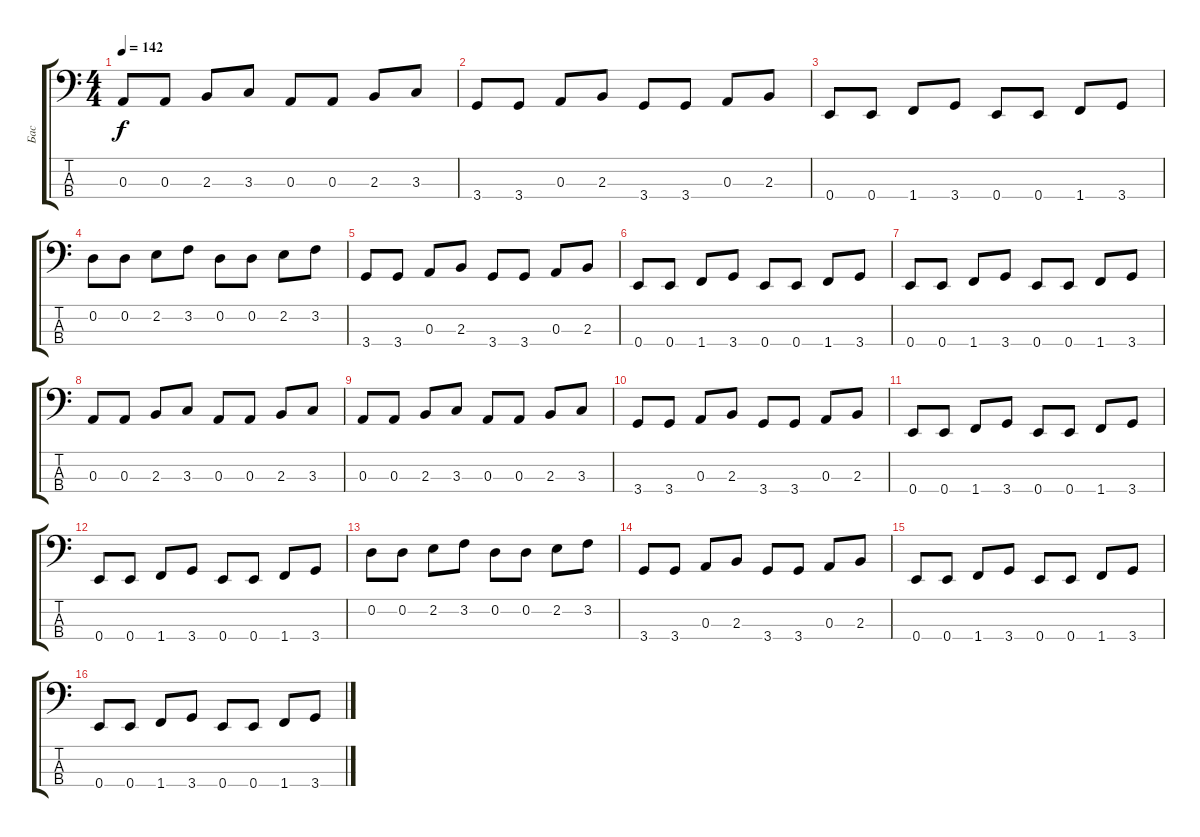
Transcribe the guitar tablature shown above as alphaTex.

\track ("Бас" "Бас") {instrument synthbass2}
\staff {score tabs}
\tuning (G2 D2 A1 E1) {hide}
\ts (4 4)
\tempo 142
\clef f4
\ks c
0.3.8{dy f} 0.3.8 2.3.8 3.3.8 0.3.8 0.3.8 2.3.8 3.3.8 |
3.4.8 3.4.8 0.3.8 2.3.8 3.4.8 3.4.8 0.3.8 2.3.8 |
0.4.8 0.4.8 1.4.8 3.4.8 0.4.8 0.4.8 1.4.8 3.4.8 |
0.2.8 0.2.8 2.2.8 3.2.8 0.2.8 0.2.8 2.2.8 3.2.8 |
3.4.8 3.4.8 0.3.8 2.3.8 3.4.8 3.4.8 0.3.8 2.3.8 |
0.4.8 0.4.8 1.4.8 3.4.8 0.4.8 0.4.8 1.4.8 3.4.8 |
0.4.8 0.4.8 1.4.8 3.4.8 0.4.8 0.4.8 1.4.8 3.4.8 |
0.3.8 0.3.8 2.3.8 3.3.8 0.3.8 0.3.8 2.3.8 3.3.8 |
0.3.8 0.3.8 2.3.8 3.3.8 0.3.8 0.3.8 2.3.8 3.3.8 |
3.4.8 3.4.8 0.3.8 2.3.8 3.4.8 3.4.8 0.3.8 2.3.8 |
0.4.8 0.4.8 1.4.8 3.4.8 0.4.8 0.4.8 1.4.8 3.4.8 |
0.4.8 0.4.8 1.4.8 3.4.8 0.4.8 0.4.8 1.4.8 3.4.8 |
0.2.8 0.2.8 2.2.8 3.2.8 0.2.8 0.2.8 2.2.8 3.2.8 |
3.4.8 3.4.8 0.3.8 2.3.8 3.4.8 3.4.8 0.3.8 2.3.8 |
0.4.8 0.4.8 1.4.8 3.4.8 0.4.8 0.4.8 1.4.8 3.4.8 |
0.4.8 0.4.8 1.4.8 3.4.8 0.4.8 0.4.8 1.4.8 3.4.8
